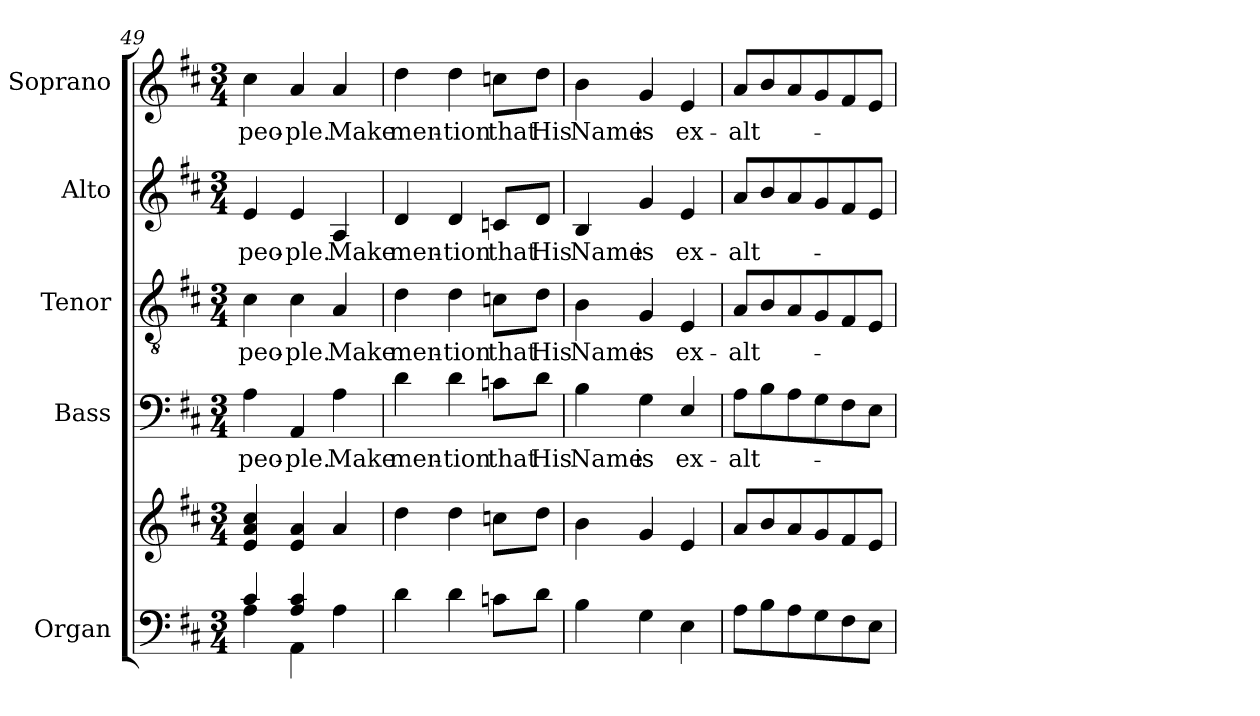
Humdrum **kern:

**kern	**kern	**kern	**text	**kern	**text	**kern	**text	**kern	**text
*part5	*part5	*part4	*part4	*part3	*part3	*part2	*part2	*part1	*part1
*staff6	*staff5	*staff4	*staff4	*staff3	*staff3	*staff2	*staff2	*staff1	*staff1
*I"Organ	*	*I"Bass	*	*I"Tenor	*	*I"Alto	*	*I"Soprano	*
*I'Org.	*	*I'B.	*	*I'T.	*	*I'A.	*	*I'S.	*
*clefF4	*clefG2	*clefF4	*	*clefGv2	*	*clefG2	*	*clefG2	*
*	*	*	*	*ITrd7c12	*	*	*	*	*
*k[f#c#]	*k[f#c#]	*k[f#c#]	*	*k[f#c#]	*	*k[f#c#]	*	*k[f#c#]	*
*D:	*D:	*D:	*	*D:	*	*D:	*	*D:	*
*M3/4	*M3/4	*M3/4	*	*M3/4	*	*M3/4	*	*M3/4	*
=49	=49	=49	=49	=49	=49	=49	=49	=49	=49
*^	*	*	*	*	*	*	*	*	*
!	!	!	!	!LO:LY:b:color=#000000	!	!	!	!	!	!
!	!	!	!	!	!	!LO:LY:b:color=#000000	!	!	!	!
!	!	!	!	!	!	!	!	!LO:LY:b:color=#000000	!	!
!	!	!	!	!	!	!	!	!	!	!LO:LY:b:color=#000000
4c#i/	4Ai\	4ei/ 4ai 4cc#i	4Ai\	peo-	4C#i\	peo-	4ei/	peo-	4cc#i\	peo-
!	!	!	!	!LO:LY:b:color=#000000	!	!	!	!	!	!
!	!	!	!	!	!	!LO:LY:b:color=#000000	!	!	!	!
!	!	!	!	!	!	!	!	!LO:LY:b:color=#000000	!	!
!	!	!	!	!	!	!	!	!	!	!LO:LY:b:color=#000000
4Ai/ 4c#i	4AAi\	4ei/ 4ai	4AAi/	-ple.	4C#i\	-ple.	4ei/	-ple.	4ai/	-ple.
!	!	!	!	!LO:LY:b:color=#000000	!	!	!	!	!	!
!	!	!	!	!	!	!LO:LY:b:color=#000000	!	!	!	!
!	!	!	!	!	!	!	!	!LO:LY:b:color=#000000	!	!
!	!	!	!	!	!	!	!	!	!	!LO:LY:b:color=#000000
4ryy	4Ai\	4ai/	4Ai\	Make	4AAi/	Make	4Ai/	Make	4ai/	Make
*v	*v	*	*	*	*	*	*	*	*	*
=50	=50	=50	=50	=50	=50	=50	=50	=50	=50
*^	*	*	*	*	*	*	*	*	*
!	!	!	!	!LO:LY:b:color=#000000	!	!	!	!	!	!
*v	*v	*	*	*	*	*	*	*	*	*
*^	*	*	*	*	*	*	*	*	*
!	!	!	!	!	!	!LO:LY:b:color=#000000	!	!	!	!
*v	*v	*	*	*	*	*	*	*	*	*
*^	*	*	*	*	*	*	*	*	*
!	!	!	!	!	!	!	!	!LO:LY:b:color=#000000	!	!
*v	*v	*	*	*	*	*	*	*	*	*
*^	*	*	*	*	*	*	*	*	*
!	!	!	!	!	!	!	!	!	!	!LO:LY:b:color=#000000
*v	*v	*	*	*	*	*	*	*	*	*
4di\	4ddi\	4di\	men-	4Di\	men-	4di/	men-	4ddi\	men-
!	!	!	!LO:LY:b:color=#000000	!	!	!	!	!	!
!	!	!	!	!	!LO:LY:b:color=#000000	!	!	!	!
!	!	!	!	!	!	!	!LO:LY:b:color=#000000	!	!
!	!	!	!	!	!	!	!	!	!LO:LY:b:color=#000000
4di\	4ddi\	4di\	-tion	4Di\	-tion	4di/	-tion	4ddi\	-tion
!	!	!	!LO:LY:b:color=#000000	!	!	!	!	!	!
!	!	!	!	!	!LO:LY:b:color=#000000	!	!	!	!
!	!	!	!	!	!	!	!LO:LY:b:color=#000000	!	!
!	!	!	!	!	!	!	!	!	!LO:LY:b:color=#000000
8cni\L	8ccni\L	8cni\L	that	8Cni\L	that	8cni/L	that	8ccni\L	that
!	!	!	!LO:LY:b:color=#000000	!	!	!	!	!	!
!	!	!	!	!	!LO:LY:b:color=#000000	!	!	!	!
!	!	!	!	!	!	!	!LO:LY:b:color=#000000	!	!
!	!	!	!	!	!	!	!	!	!LO:LY:b:color=#000000
8di\J	8ddi\J	8di\J	His	8Di\J	His	8di/J	His	8ddi\J	His
!!LO:PB:g=z
=51	=51	=51	=51	=51	=51	=51	=51	=51	=51
!	!	!	!LO:LY:b:color=#000000	!	!	!	!	!	!
!	!	!	!	!	!LO:LY:b:color=#000000	!	!	!	!
!	!	!	!	!	!	!	!LO:LY:b:color=#000000	!	!
!	!	!	!	!	!	!	!	!	!LO:LY:b:color=#000000
4Bi\	4bi\	4Bi\	Name	4BBi\	Name	4Bi/	Name	4bi\	Name
!	!	!	!LO:LY:b:color=#000000	!	!	!	!	!	!
!	!	!	!	!	!LO:LY:b:color=#000000	!	!	!	!
!	!	!	!	!	!	!	!LO:LY:b:color=#000000	!	!
!	!	!	!	!	!	!	!	!	!LO:LY:b:color=#000000
4Gi\	4gi/	4Gi\	is	4GGi/	is	4gi/	is	4gi/	is
!	!	!	!LO:LY:b:color=#000000	!	!	!	!	!	!
!	!	!	!	!	!LO:LY:b:color=#000000	!	!	!	!
!	!	!	!	!	!	!	!LO:LY:b:color=#000000	!	!
!	!	!	!	!	!	!	!	!	!LO:LY:b:color=#000000
4Ei\	4ei/	4Ei/	ex-	4EEi/	ex-	4ei/	ex-	4ei/	ex-
=52	=52	=52	=52	=52	=52	=52	=52	=52	=52
!	!	!	!LO:LY:b:color=#000000	!	!	!	!	!	!
!	!	!	!	!	!LO:LY:b:color=#000000	!	!	!	!
!	!	!	!	!	!	!	!LO:LY:b:color=#000000	!	!
!	!	!	!	!	!	!	!	!	!LO:LY:b:color=#000000
8Ai\L	8ai/L	8Ai\L	-alt-	8AAi/L	-alt-	8ai/L	-alt-	8ai/L	-alt-
8Bi\	8bi/	8Bi\	.	8BBi/	.	8bi/	.	8bi/	.
8Ai\	8ai/	8Ai\	.	8AAi/	.	8ai/	.	8ai/	.
8Gi\	8gi/	8Gi\	.	8GGi/	.	8gi/	.	8gi/	.
8F#i\	8f#i/	8F#i\	.	8FF#i/	.	8f#i/	.	8f#i/	.
8Ei\J	8ei/J	8Ei\J	.	8EEi/J	.	8ei/J	.	8ei/J	.
=	=	=	=	=	=	=	=	=	=
*-	*-	*-	*-	*-	*-	*-	*-	*-	*-
